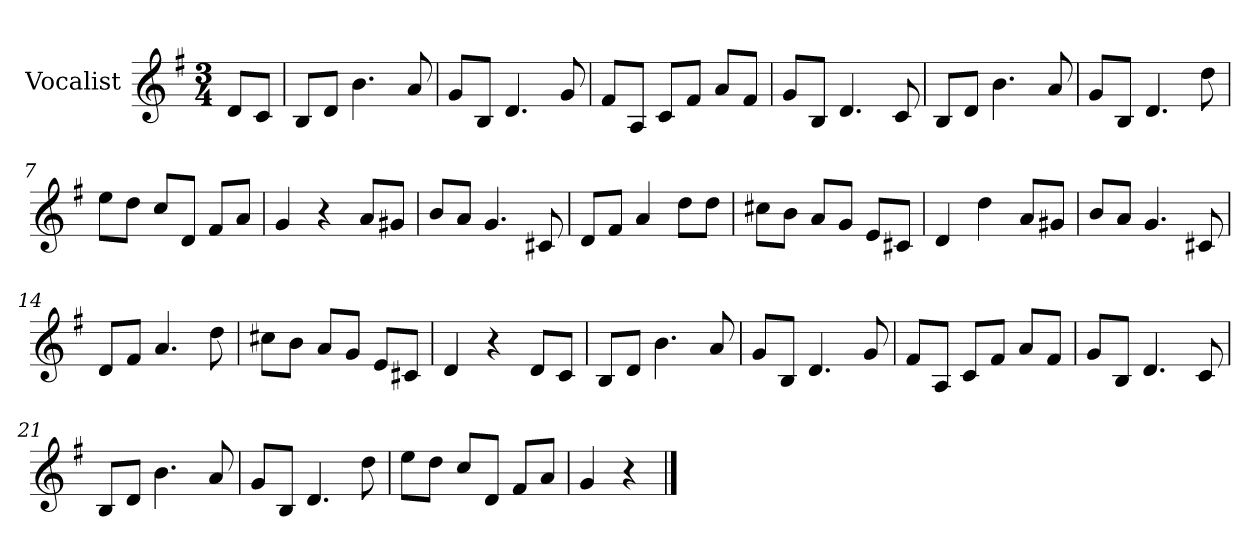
**kern
*part1
*staff1
*I"Vocalist
*k[f#]
*G:
*M3/4
=
8dL
8cJ
=1
8BL
8dJ
4.b
8a
=2
8gL
8BJ
4.d
8g
=3
8f#L
8AJ
8cL
8f#J
8aL
8f#J
=4
8gL
8BJ
4.d
8c
=5
8BL
8dJ
4.b
8a
=6
8gL
8BJ
4.d
8dd
=7
8eeL
8ddJ
8ccL
8dJ
8f#L
8aJ
=8
4g
4r
8aL
8g#XJ
=9
8bL
8aJ
4.g
8c#X
=10
8dL
8f#J
4a
8ddL
8ddJ
=11
8cc#XL
8bJ
8aL
8gJ
8eL
8c#XJ
=12
4d
4dd
8aL
8g#XJ
=13
8bL
8aJ
4.g
8c#X
=14
8dL
8f#J
4.a
8dd
=15
8cc#XL
8bJ
8aL
8gJ
8eL
8c#XJ
=16
4d
4r
8dL
8cJ
=17
8BL
8dJ
4.b
8a
=18
8gL
8BJ
4.d
8g
=19
8f#L
8AJ
8cL
8f#J
8aL
8f#J
=20
8gL
8BJ
4.d
8c
=21
8BL
8dJ
4.b
8a
=22
8gL
8BJ
4.d
8dd
=23
8eeL
8ddJ
8ccL
8dJ
8f#L
8aJ
=24
4g
4r
==
*-
